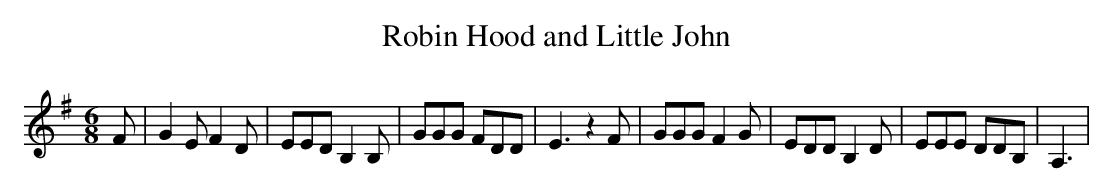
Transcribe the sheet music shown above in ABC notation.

X:1
T:Robin Hood and Little John
M:6/8
L:1/8
K:G
 F| G2 E F2 D| EED B,2 B,| GGG FDD| E3 z2 F| GGG F2 G| EDD B,2 D| EEE DDB,|\
 A,3|
